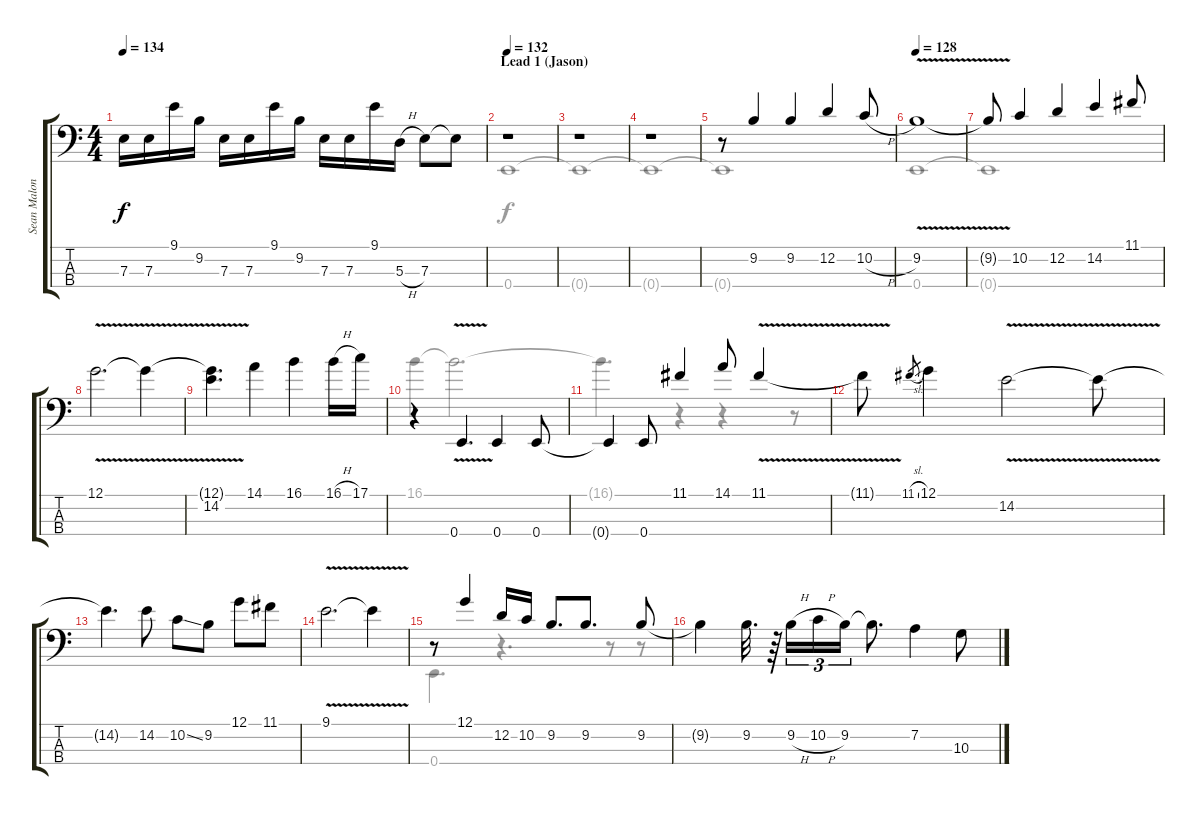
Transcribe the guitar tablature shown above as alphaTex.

\track ("Sean Malone (fretless bass)" "Sean Malon") {instrument fretlessbass}
\staff {score tabs}
\tuning (G2 D2 A1 E1) {hide}
\voice
\ts (4 4)
\tempo 134
\clef f4
\ks c
7.3.16{dy f} 7.3.16 9.1.16 9.2.16 7.3.16 7.3.16 9.1.16 9.2.16 7.3.16 7.3.16 9.1.16 5.3{h}.16 7.3.8 7.3{t}.8 |
\section ("" "Lead 1 (Jason)")
\tempo 132
r.1 |
r.1 |
r.1 |
r.8 9.2.4 9.2.4 12.2.4 10.2{h}.8 |
\tempo 128
9.2{v}.1 |
9.2{t}.8 10.2.4 12.2.4 14.2.4 11.1.8 |
12.1{v}.2{d} 12.1{t}.4 |
(12.1{t} 14.2{v}).4{d} 14.1.4 16.1.4 16.1{h}.16 17.1.16 |
r.4 0.4{v}.4{d} 0.4.4 0.4.8 |
0.4{t}.4 0.4.8 11.1.4 14.1.8 11.1{v}.4 |
11.1{t}.8 11.1{sl}.8{gr} 12.1.4 14.2{v}.2 14.2{t}.8 |
14.2{t}.4{d} 14.2.8 10.2{ss}.8 9.2.8 12.1.8 11.1.8 |
9.1{v}.2{d} 9.1{t}.4 |
r.8 12.1.4 12.2.16 10.2.16 9.2.8{d} 9.2.8{d} 9.2.8 |
9.2{t}.4 9.2.32{d} r.64 9.2{h}.16{tu (3 2)} 10.2{h}.16{tu (3 2)} 9.2.16{tu (3 2)} 9.2{t}.8{d} 7.2.4 10.3.8
\voice
\clef f4
\ottava regular
\simile none
\ks c
|
0.4.1 |
0.4{t}.1 |
0.4{t}.1 |
0.4{t}.1 |
0.4.1 |
0.4{t}.1 |
|
|
16.1.4 16.1{t}.2{d} |
16.1{t}.4{d} r.4 r.4 r.8 |
|
|
|
0.4.4{d} r.4{d} r.8 r.8 |
